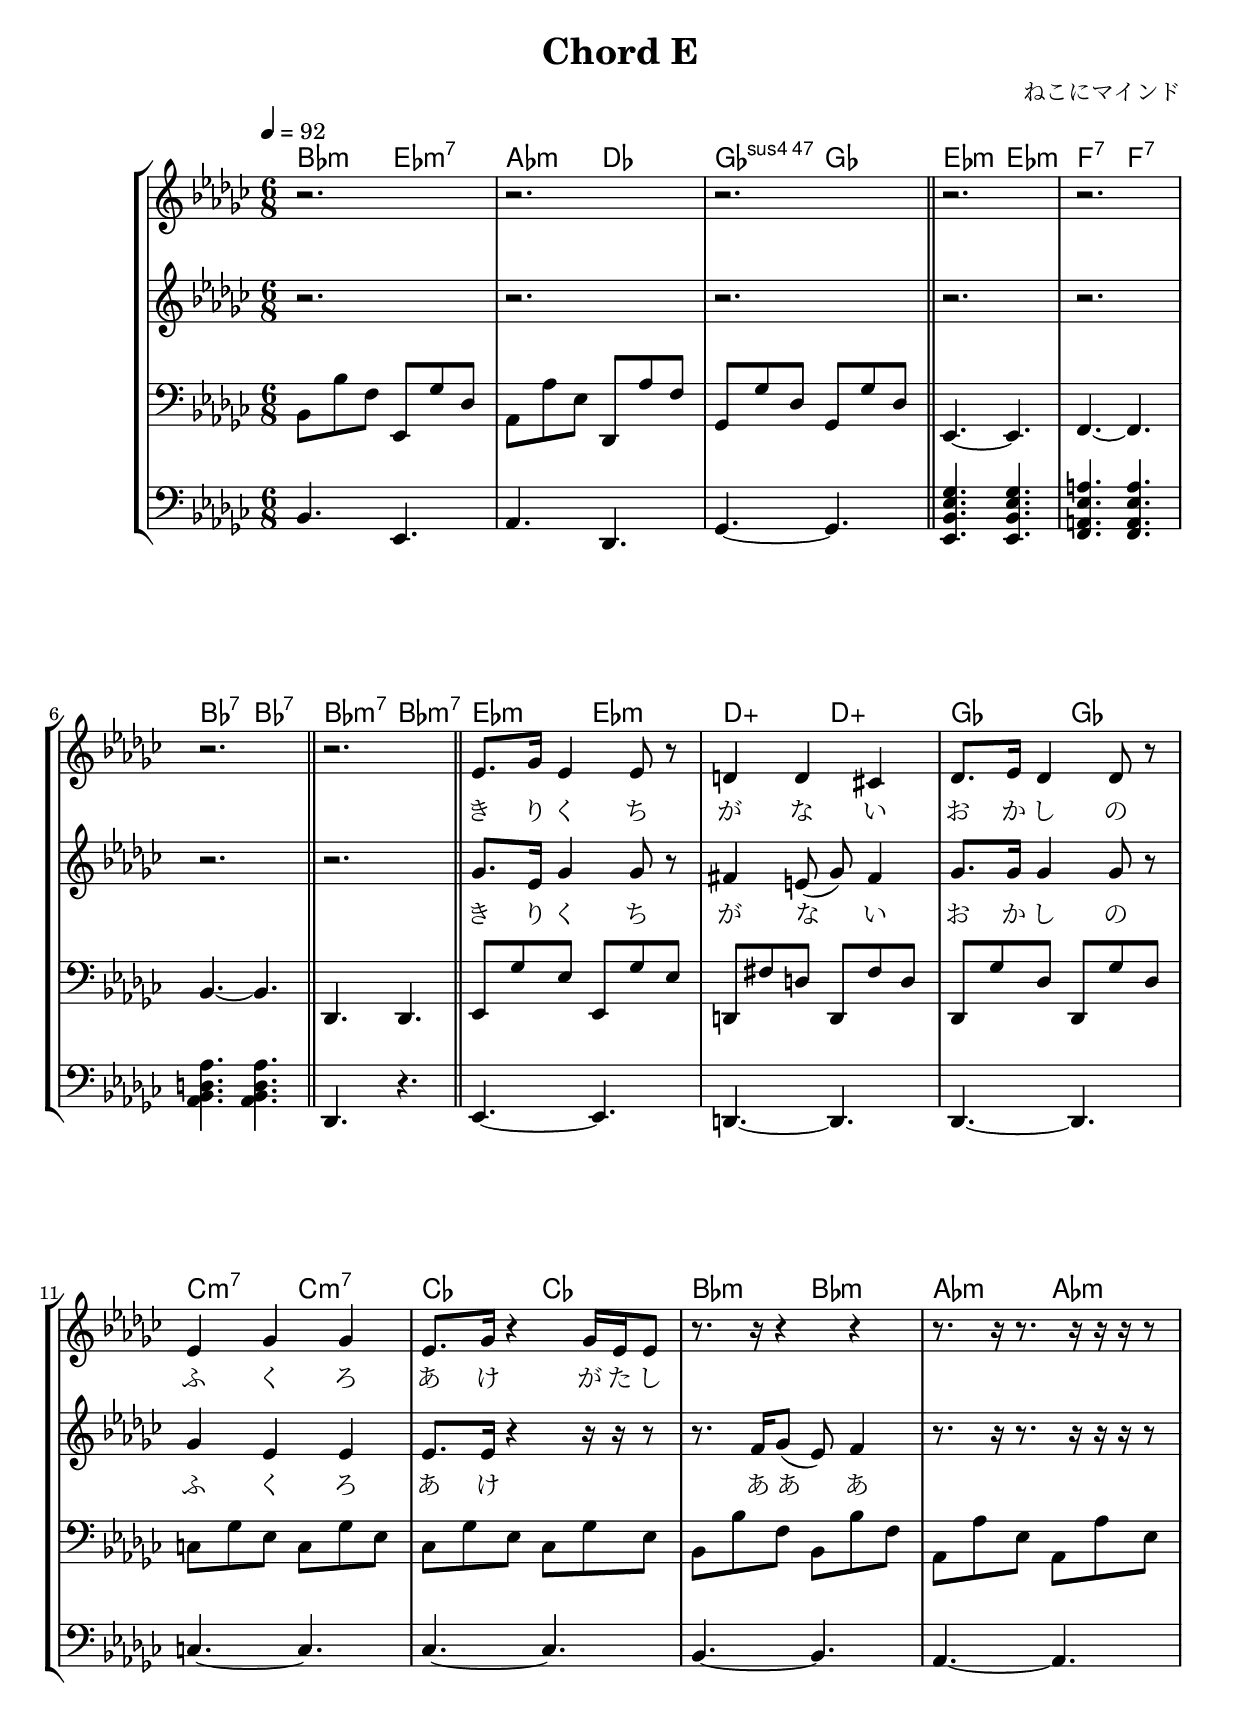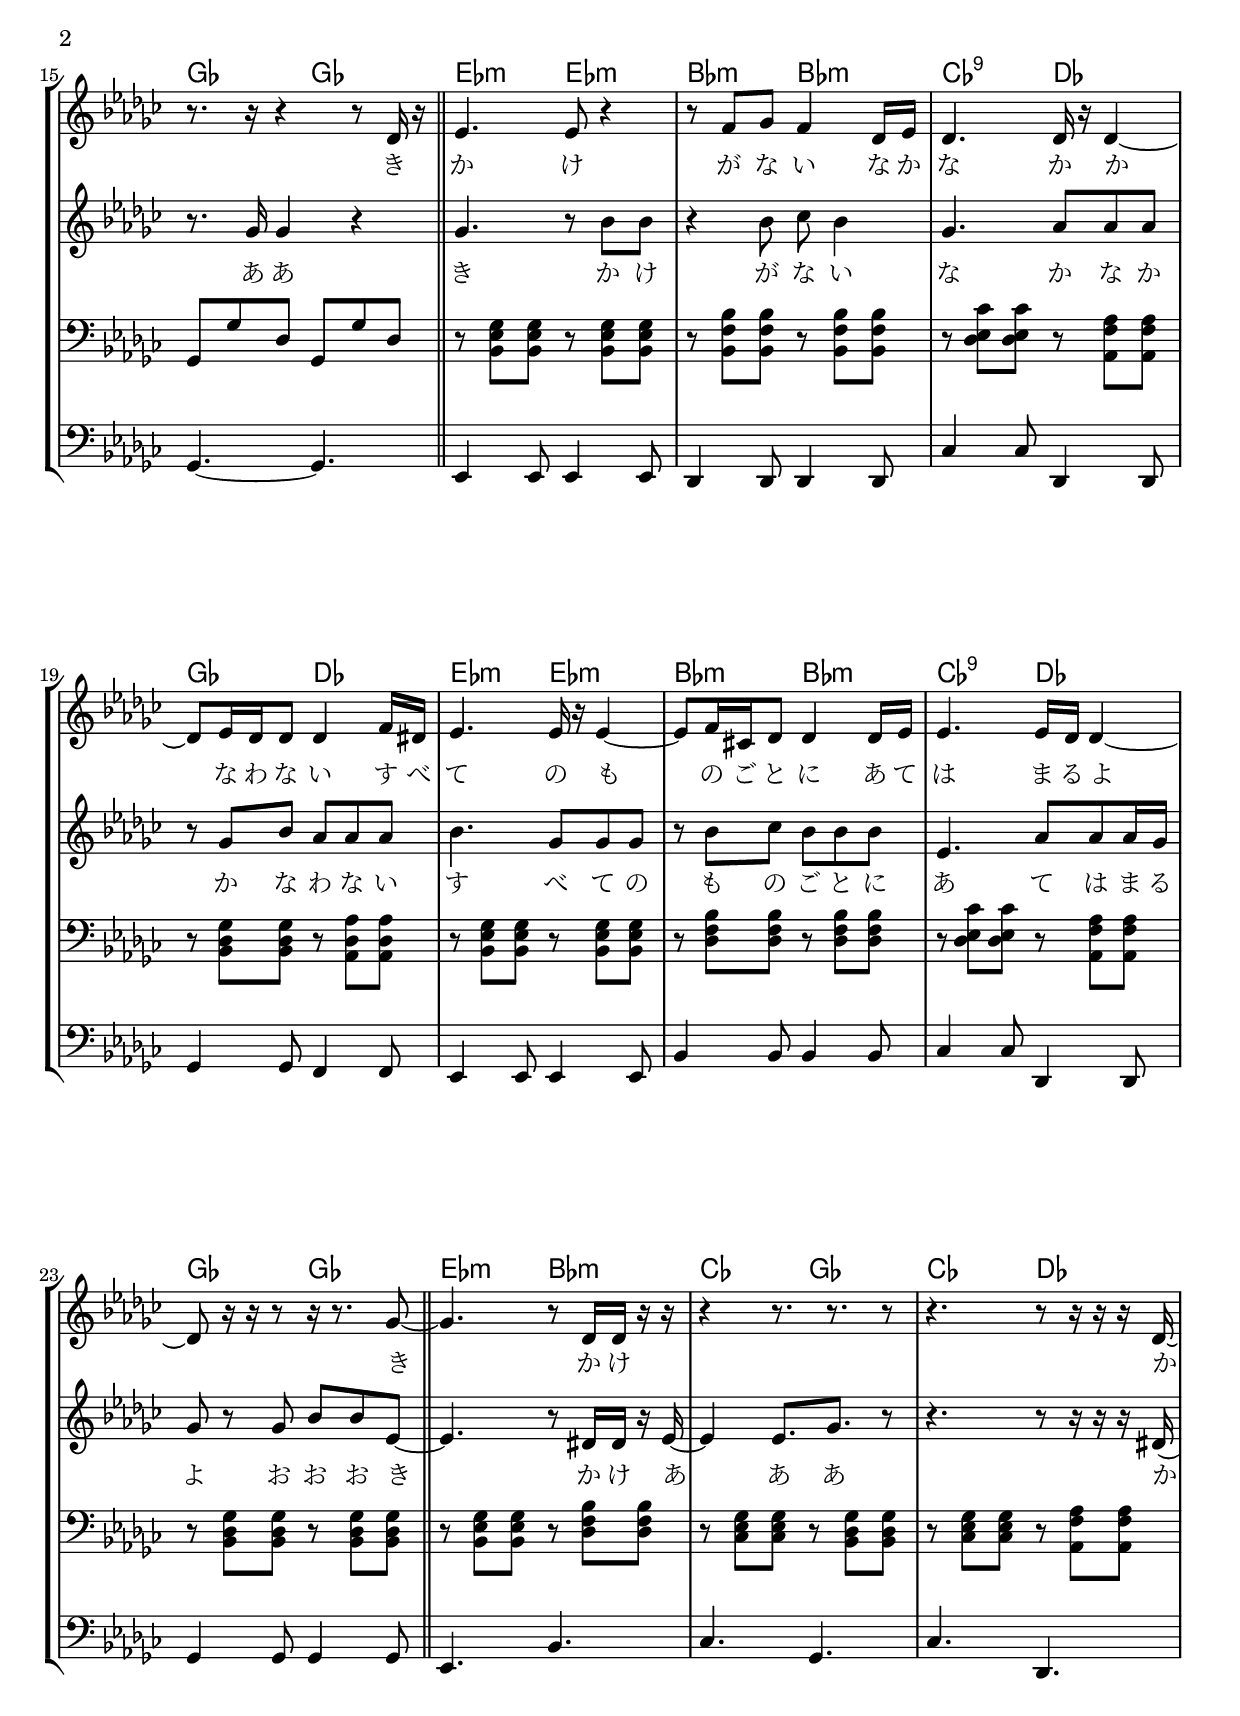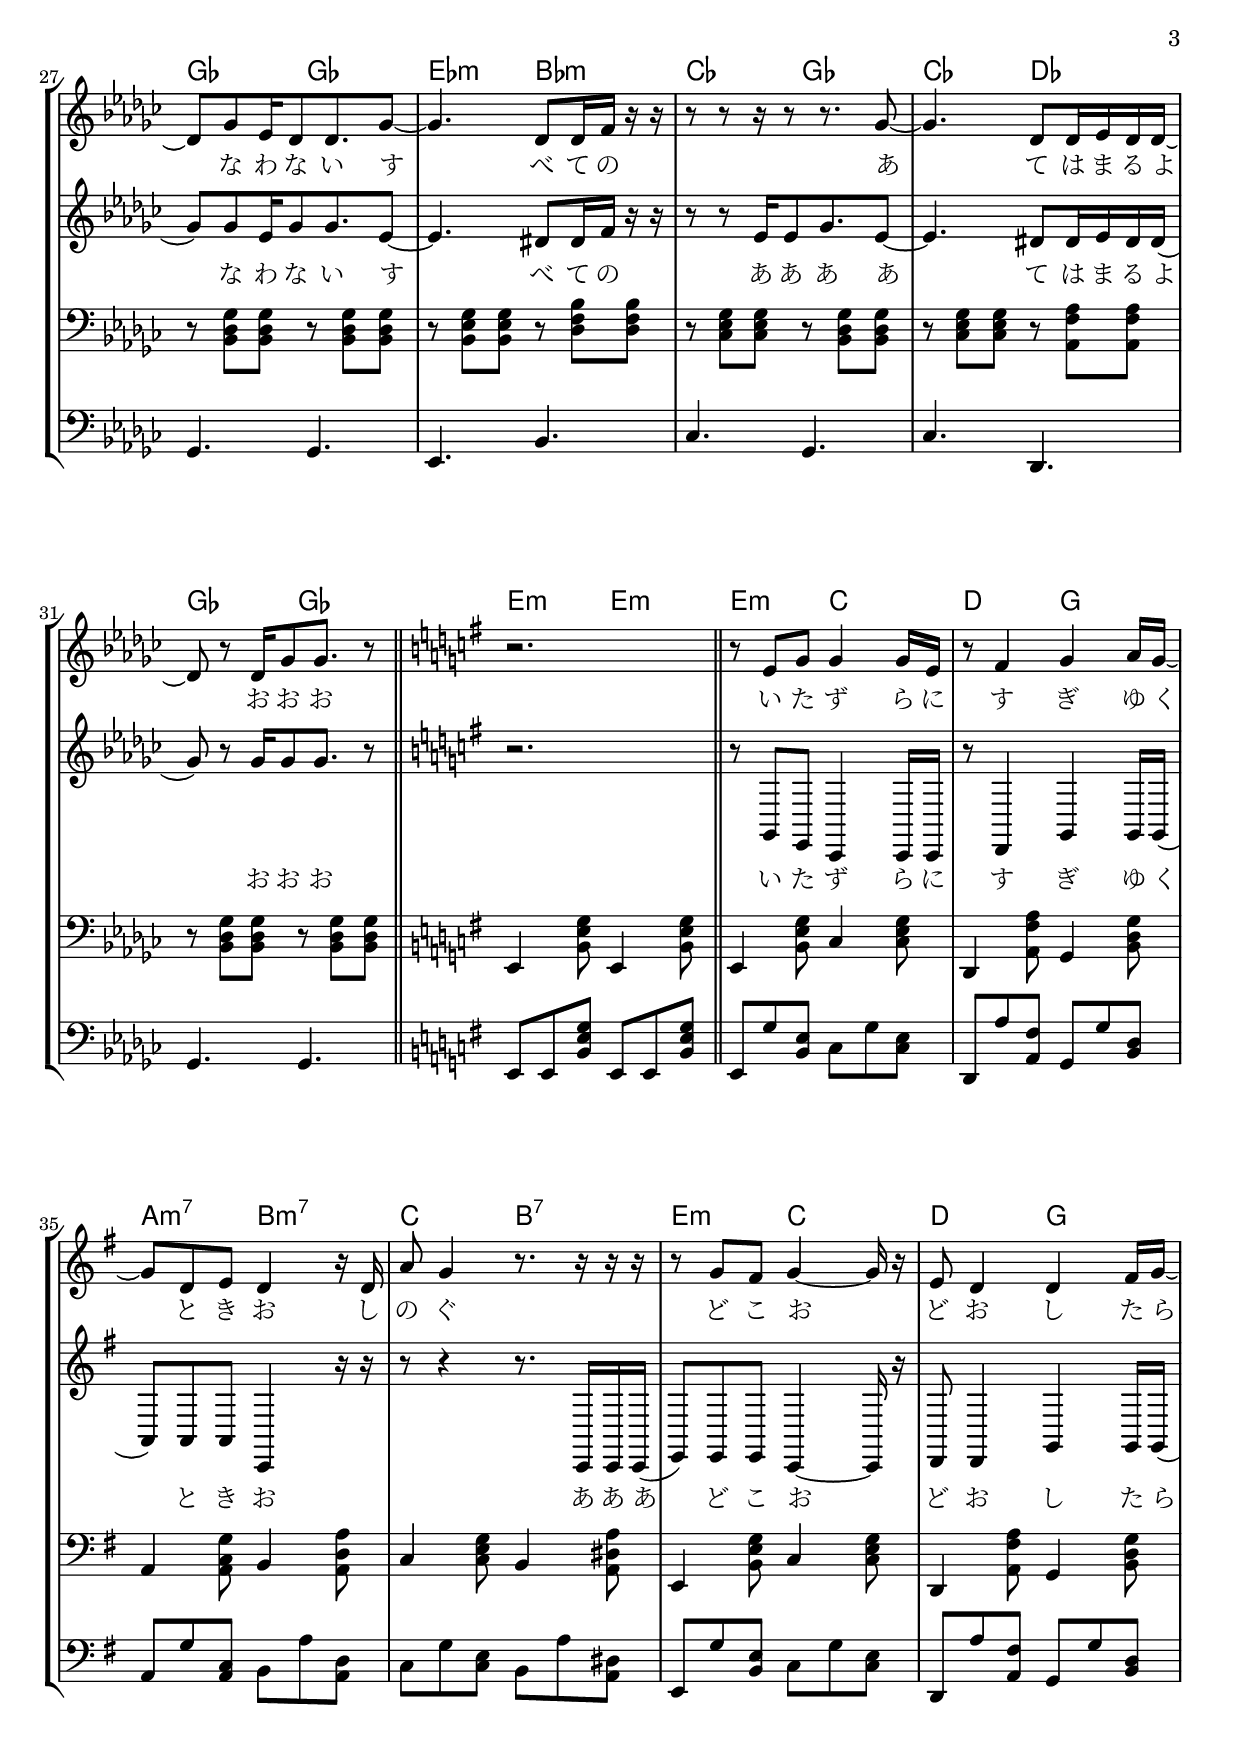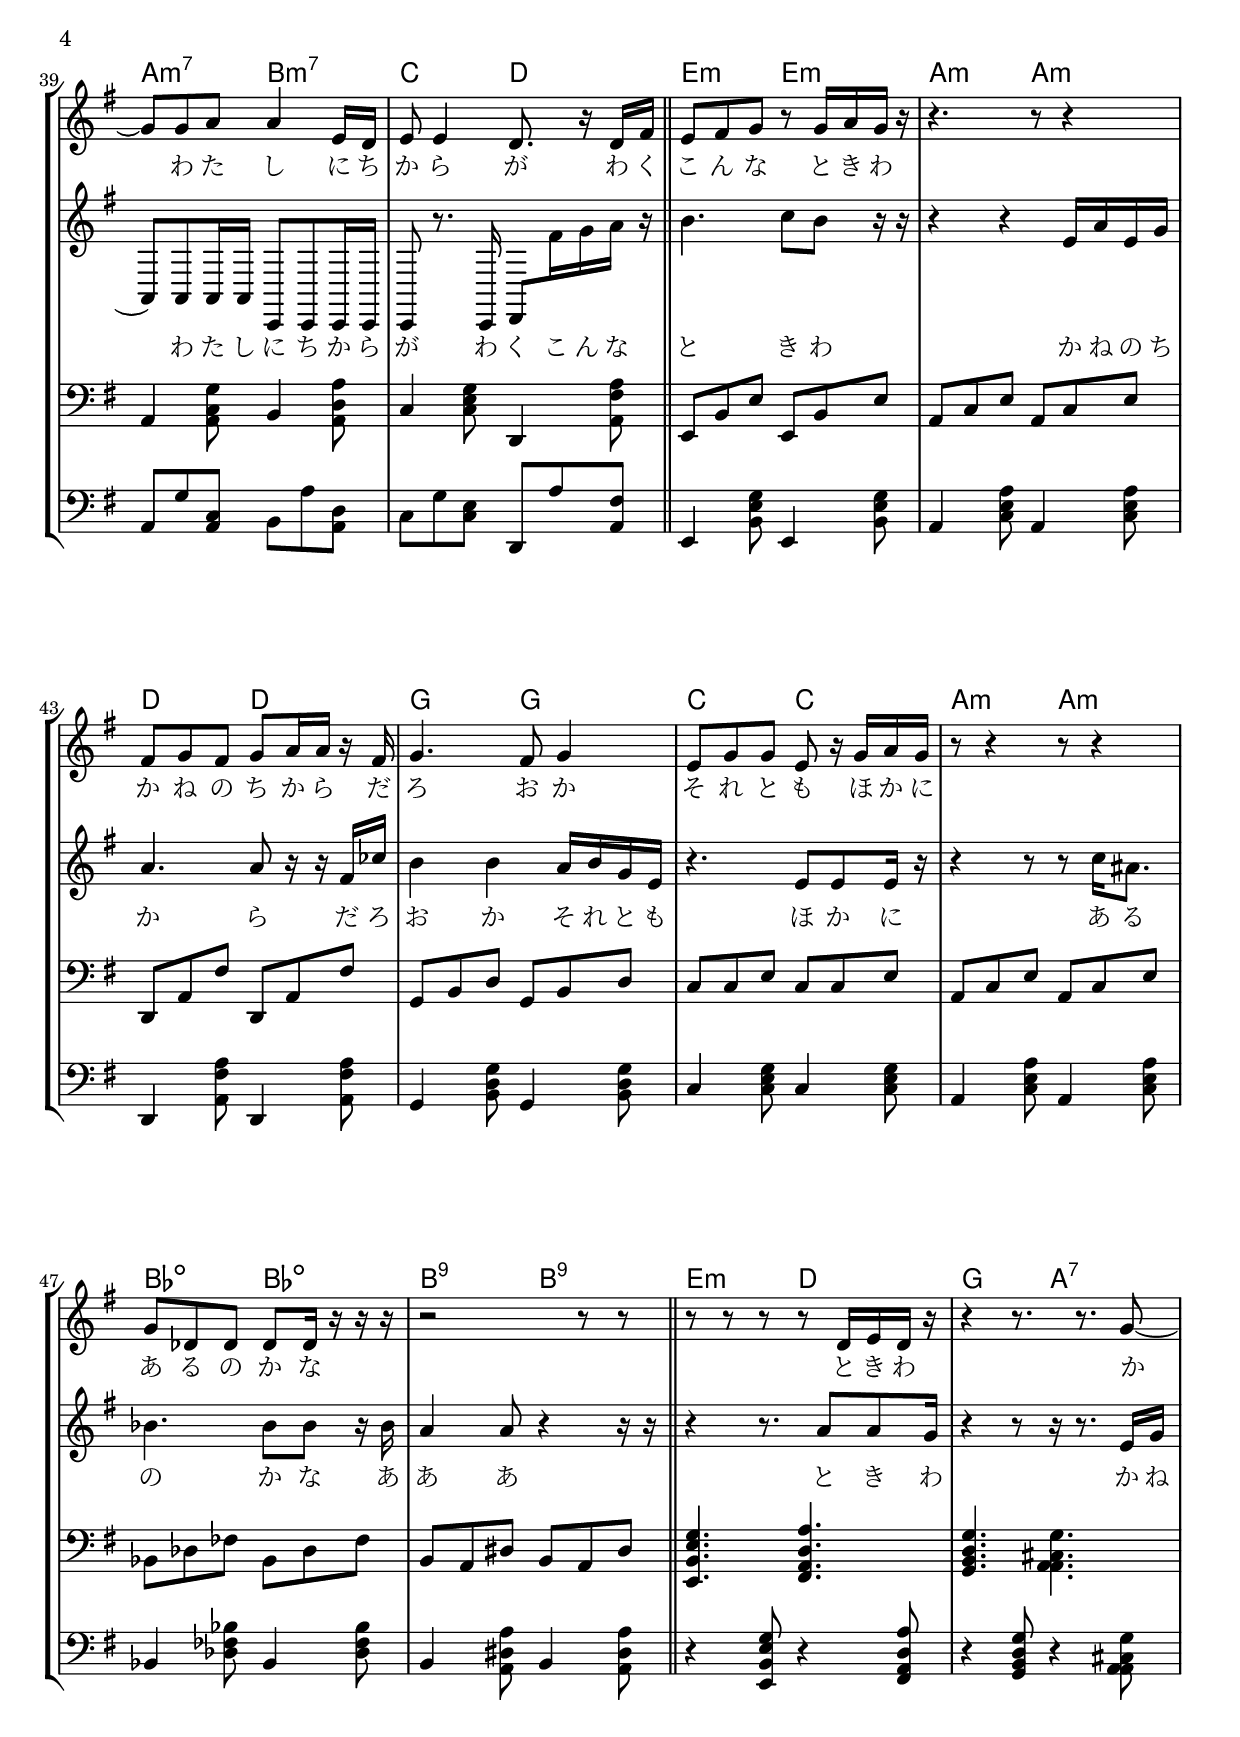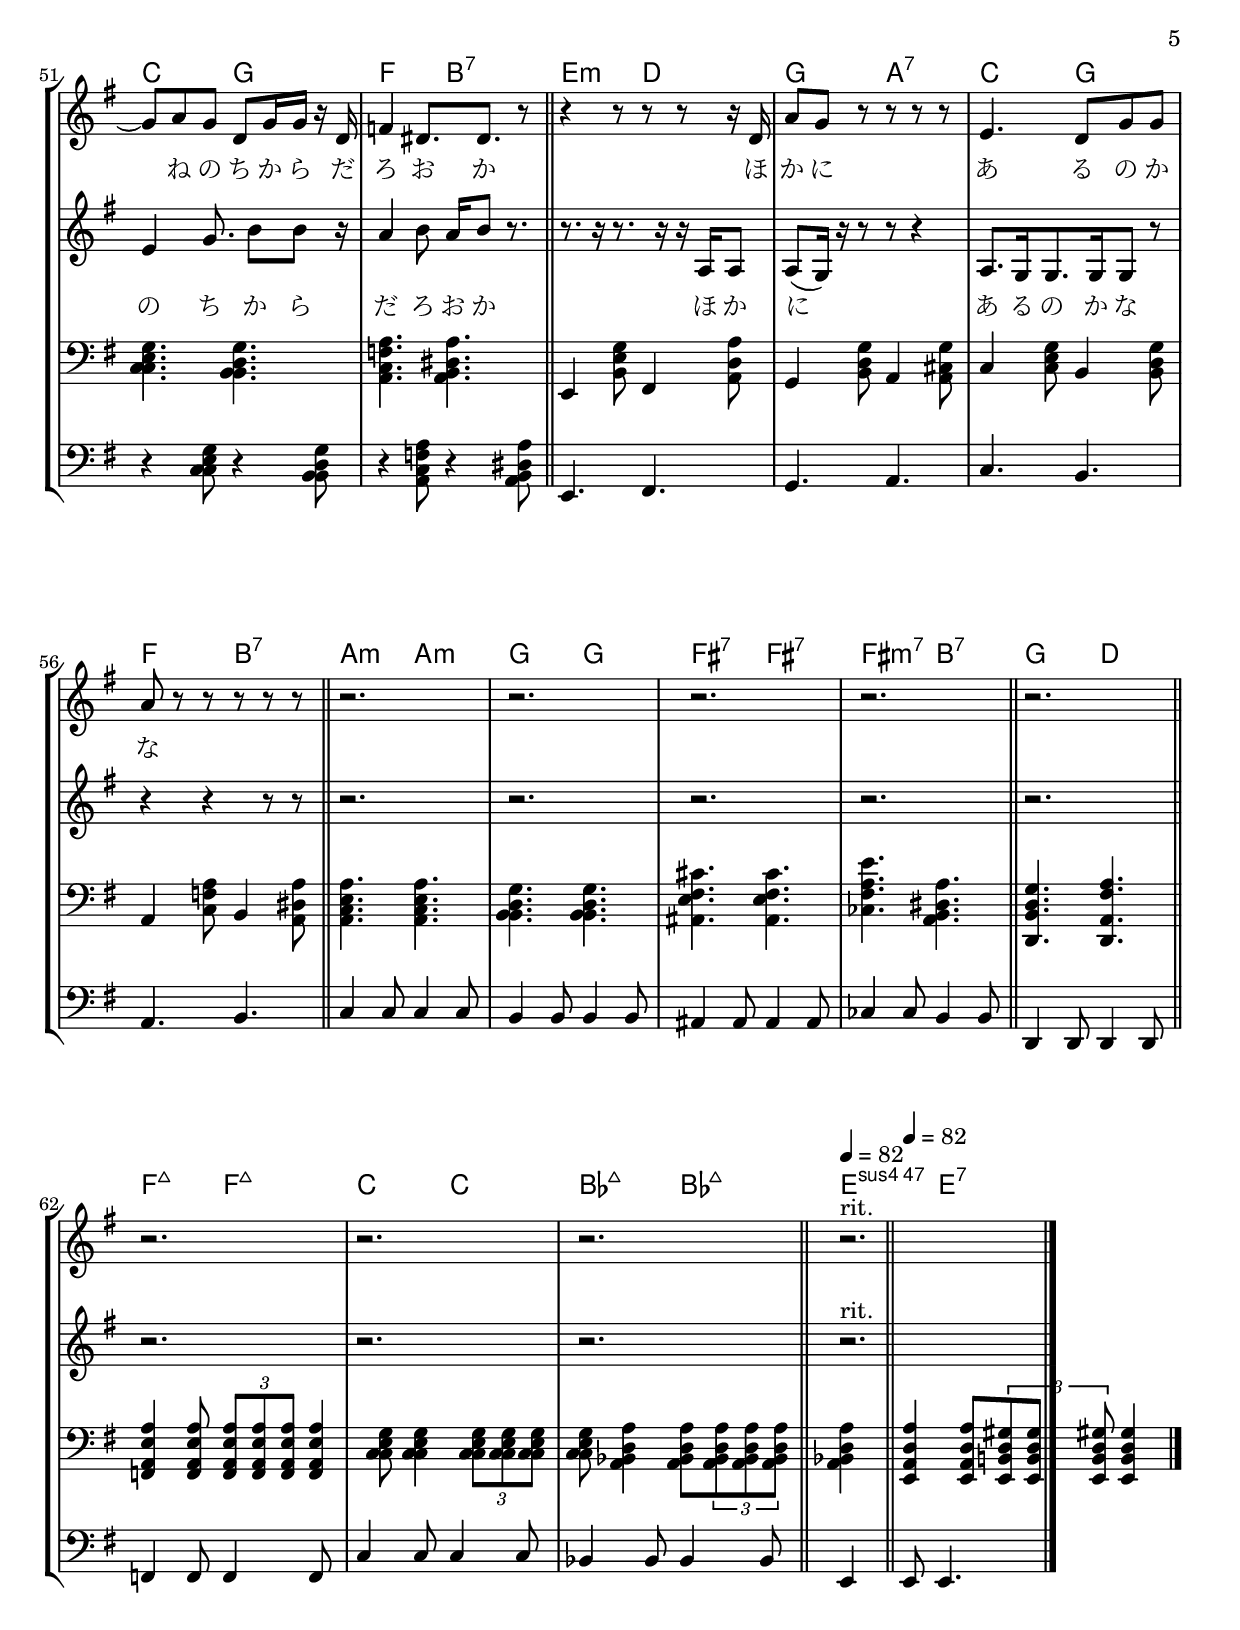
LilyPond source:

\version "2.12.1"

\header {
	title = \markup {"Chord E"}
	composer = \markup \center-column {ねこにマインド}
}

harmony = \chordmode {
	bes4.:m es4.:min7 as4.:m des4. ges4.:sus47 ges4. 

	es4.:m es4.:m f4.:7 f4.:7 bes4.:7 bes4.:7 

	bes4.:min7 bes4.:min7 

	es4.:m es4.:m d4.:aug d4.:aug ges4. ges4. c4.:m7 c4.:m7 ces4. ces4. bes4.:m bes4.:m as4.:m as4.:m ges4. ges4. 

	es4.:m es4.:m bes4.:m bes4.:m ces4.:9 des4. ges4. des4. es4.:m es4.:m bes4.:m bes4.:m ces4.:9 des4. ges4. ges4. 

	es4.:m bes4.:m ces4. ges4. ces4. des4. ges4. ges4. es4.:m bes4.:m ces4. ges4. ces4. des4. ges4. ges4. 

	e4.:m e4.:m 

	e4.:m c4. d4. g4. a4.:min7 b4.:min7 c4. b4.:7 e4.:m c4. d4. g4. a4.:min7 b4.:min7 c4. d4. 

	e4.:m e4.:m a4.:m a4.:m d4. d4. g4. g4. c4. c4. a4.:m a4.:m bes4.:dim bes4.:dim b4.:9 b4.:9 

	e4.:m d4. g4. a4.:7 c4. g4. f4. b4.:7 

	e4.:m d4. g4. a4.:7 c4. g4. f4. b4.:7 

	a4.:m a4.:m g4. g4. fis4.:7 fis4.:7 fis4.:m7 b4.:7 

	g4. d4. 

	f4.:maj7 f4.:maj7 c4. c4. bes4.:maj7 bes4.:maj7 

	e4.:sus47 e4.:7 
}

melody = {
	\key ges \major
	\tempo 4 = 92
	r2. | r2. | r2.   
	r2. | r2. | r2.   
	r2.   
	\set Staff.midiInstrument = #"mmi0.45"
	\set Staff.midiMinimumVolume = #0.7
	\set Staff.midiMaximumVolume = #0.9
	es'8.  ges'16  es'4  es'8  r8 
	d'4  d'4  cis'4 
	des'8.  es'16  des'4  des'8  r8 
	es'4  ges'4  ges'4 
	es'8.  ges'16  r4  ges'16  es'16  es'8 
	r8.  r16  r4  r4 
	r8.  r16  r8.  r16  r16  r16  r8 
	r8.  r16  r4  r8  	\set Staff.midiInstrument = #"mmi0.45"
	\set Staff.midiMinimumVolume = #0.7
	\set Staff.midiMaximumVolume = #0.9
	des'16  r16 
	es'4.  es'8  r4 
	r8  f'8  ges'8  f'4  des'16  es'16 
	des'4.  des'16  r16  des'4~ 
	des'8  es'16  des'16  des'8  des'4  f'16  dis'16 
	es'4.  es'16  r16  es'4~ 
	es'8  f'16  cis'16  des'8  des'4  des'16  es'16 
	es'4.  es'16  des'16  des'4~ 
	des'8  r16  r16  r8  r16  	r8. 	\set Staff.midiInstrument = #"Marimba"
	\set Staff.midiMinimumVolume = #0.7
	\set Staff.midiMaximumVolume = #0.9
	ges'8~ 
	ges'4.  r8  des'16  des'16  r16  r16 
	r4  r8.  r8.  r8 
	r4.  r8  r16  r16  r16  des'16~ 
	des'8  ges'8  es'16  des'8  des'8.  ges'8~ 
	ges'4.  des'8  des'16  f'16  r16  r16 
	r8  r8  r16  r8  r8.  ges'8~ 
	ges'4.  des'8  des'16  es'16  des'16  des'16~ 
	des'8  r8  des'16  ges'8  ges'8.  	r8 	\key g \major
	r2.   
	\set Staff.midiInstrument = #"mmi0.45"
	\set Staff.midiMinimumVolume = #0.7
	\set Staff.midiMaximumVolume = #0.9
	r8 e'8  g'8  g'4  g'16  e'16 
	r8  fis'4  g'4  a'16  g'16~ 
	g'8  d'8  e'8  d'4  r16  d'16 
	a'8  g'4  r8.  r16  r16  r16 
	r8  g'8  fis'8  g'4~g'16  r16 
	e'8  d'4  d'4  fis'16  g'16~ 
	g'8  g'8  a'8  a'4  e'16  d'16 
	e'8  e'4  d'8.  r16  d'16  fis'16
	\set Staff.midiInstrument = #"mmi0.45"
	\set Staff.midiMinimumVolume = #0.7
	\set Staff.midiMaximumVolume = #0.9
	e'8  fis'8  g'8  r8  g'16  a'16  g'16  r16 
	r4.  r8  r4 
	fis'8  g'8  fis'8  g'8  a'16  a'16  r16  fis'16 
	g'4.  fis'8  g'4 
	e'8  g'8  g'8  e'8  r16  g'16  a'16  g'16 
	r8  r4  r8  r4 
	g'8  des'8  des'8  des'8  des'16  r16  r16  r16 
	r2 r8  	\set Staff.midiInstrument = #"Tubular Bells"
	\set Staff.midiMinimumVolume = #0.7
	\set Staff.midiMaximumVolume = #0.9
	r8 
	r8  r8  r8  r8  d'16  e'16  d'16  r16 
	r4  r8.  r8.  g'8~ 
	g'8  a'8  g'8  d'8  g'16  g'16  r16  d'16 
	f'4  dis'8.  dis'8.  	r8 	\set Staff.midiInstrument = #"Vibraphone"
	\set Staff.midiMinimumVolume = #0.7
	\set Staff.midiMaximumVolume = #0.9
	r4  r8  r8  r8  r16  d'16 
	a'8  g'8  r8  r8  r8  r8 
	e'4.  d'8  g'8  g'8 
	a'8  r8  r8  r8  r8  	r8 	r2. | r2. | r2. | r2.   
	r2.   
	r2. | r2. | r2.   
	\tempo 4 = 82
	r2.^"rit." \bar "|."
}

words = \lyricmode {
	
	
	
	き  り  く  ち  が  な  い  お  か  し  の  ふ  く  ろ  あ  け  が  た  し  
	き  か  け  が  な  い  な  か  な  か  か  な  わ  な  い  す  べ  て  の  も  の  ご  と  に  あ  て  は  ま  る  よ  
	き  か  け  か  な  わ  な  い  す  べ  て  の  あ  て  は  ま  る  よ  お  お  お  
	
	い  た  ず  ら  に  す  ぎ  ゆ  く  と  き  お  し  の  ぐ  ど  こ  お  ど  お  し  た  ら  わ  た  し  に  ち  か  ら  が  わ  く  
	こ  ん  な  と  き  わ  か  ね  の  ち  か  ら  だ  ろ  お  か  そ  れ  と  も  ほ  か  に  あ  る  の  か  な  
	と  き  わ  か  ね  の  ち  か  ら  だ  ろ  お  か  
	ほ  か  に  あ  る  の  か  な  
	
	
	
	
}

secondmelody = {
	\key ges \major
	\tempo 4 = 92
	r2. | r2. | r2.   
	r2. | r2. | r2.   
	r2.   
	\set Staff.midiInstrument = #"Synth Voice"
	\set Staff.midiMinimumVolume = #0.7
	\set Staff.midiMaximumVolume = #0.9
	ges'8.  es'16  ges'4  ges'8  r8 
	fis'4  e'8  (ges'8)  fis'4 
	ges'8.  ges'16  ges'4  ges'8  r8 
	ges'4  es'4  es'4 
	es'8.  es'16  r4  r16  r16  r8 
	r8.  f'16  ges'8  (es'8)  f'4 
	r8.  r16  r8.  r16  r16  r16  r8 
	r8.  ges'16  ges'4  r4
	\set Staff.midiInstrument = #"FX 6 (goblins)"
	\set Staff.midiMinimumVolume = #0.7
	\set Staff.midiMaximumVolume = #0.9
	ges'4.  r8  bes'8  bes'8 
	r4  bes'8  ces''8  bes'4 
	ges'4.  as'8  as'8  as'8 
	r8  ges'8  bes'8  as'8  as'8  as'8 
	bes'4.  ges'8  ges'8  ges'8 
	r8  bes'8  ces''8  bes'8  bes'8  bes'8 
	es'4.  as'8  as'8  as'16  ges'16 
	ges'8  r8  ges'8  bes'8  bes'8  	\set Staff.midiInstrument = #"Marimba"
	\set Staff.midiMinimumVolume = #0.7
	\set Staff.midiMaximumVolume = #0.9
	es'8~ 
	es'4.  r8  dis'16  dis'16  r16  es'16~ 
	es'4  es'8.  ges'8.  r8 
	r4.  r8  r16  r16  r16  dis'16 
	(ges'8)  ges'8  es'16  ges'8  ges'8.  es'8~ 
	es'4.  dis'8  dis'16  f'16  r16  r16 
	r8  r8  es'16  es'8  ges'8.  es'8~ 
	es'4.  dis'8  dis'16  es'16  dis'16  dis'16 
	(ges'8)  r8  ges'16  ges'8  ges'8.  	r8 	\key g \major
	r2.   
	\set Staff.midiInstrument = #"Synth Bass 1"
	\set Staff.midiMinimumVolume = #0.7
	\set Staff.midiMaximumVolume = #0.9
	r8 g,8  e,8  c,4  c,16  c,16 
	r8  d,4  g,4  g,16  g,16 
	(a,8)  a,8  a,8  c,4  r16  r16 
	r8  r4  r8.  c,16  c,16  c,16 
	(e,8)  e,8  e,8  c,4~c,16  r16 
	d,8  d,4  g,4  g,16  g,16 
	(a,8)  a,8  a,16  a,16  c,8  c,8  c,16  c,16 
	c,8  r8.  c,16  d,8  	\set Staff.midiInstrument = #"FX 4 (atmosphere)"
	\set Staff.midiMinimumVolume = #0.7
	\set Staff.midiMaximumVolume = #0.9
	fis'16  g'16  a'16  r16 
	b'4.  c''8  b'8  r16  r16 
	r4  r4  e'16  a'16  e'16  g'16 
	a'4.  a'8  r16  r16  fis'16  ces''16 
	b'4  b'4  a'16  b'16  g'16  e'16 
	r4.  e'8  e'8  e'16  r16 
	r4  r8  r8  c''16  ais'8. 
	bes'4.  bes'8  bes'8  r16  bes'16 
	a'4  a'8  	r4 	\set Staff.midiInstrument = #"Pad 5 (bowed)"
	\set Staff.midiMinimumVolume = #0.7
	\set Staff.midiMaximumVolume = #0.9
	r16  r16 
	r4  r8.  a'8  a'8  g'16 
	r4  r8  r16  r8.  e'16  g'16 
	e'4  g'8.  b'8  b'8  r16 
	a'4  b'8  a'16  b'8  	r8. 	\set Staff.midiInstrument = #"Pad 4 (choir)"
	\set Staff.midiMinimumVolume = #0.7
	\set Staff.midiMaximumVolume = #0.9
	r8.  r16  r8.  r16  r16  a16  a8 
	a8  (g16)  r16  r8  r8  r4 
	a8.  g16  g8.  g16  g8  r8 
	r4  r4  r8  	r8 	r2. | r2. | r2. | r2.   
	r2.   
	r2. | r2. | r2.   
	\tempo 4 = 82
	r2.^"rit." \bar "|."
}

secondwords = \lyricmode {
	
	
	
	き  り  く  ち  が  な  い  お  か  し  の  ふ  く  ろ  あ  け  あ  あ  あ  あ  あ  
	き  か  け  が  な  い  な  か  な  か  か  な  わ  な  い  す  べ  て  の  も  の  ご  と  に  あ  て  は  ま  る  よ  お  お  お  
	き  か  け  あ  あ  あ  か  な  わ  な  い  す  べ  て  の  あ  あ  あ  あ  て  は  ま  る  よ  お  お  お  
	
	い  た  ず  ら  に  す  ぎ  ゆ  く  と  き  お  あ  あ  あ  ど  こ  お  ど  お  し  た  ら  わ  た  し  に  ち  か  ら  が  わ  く  
	こ  ん  な  と  き  わ  か  ね  の  ち  か  ら  だ  ろ  お  か  そ  れ  と  も  ほ  か  に  あ  る  の  か  な  あ  あ  あ  
	と  き  わ  か  ね  の  ち  か  ら  だ  ろ  お  か  
	ほ  か  に  あ  る  の  か  な  
	
	
	
	
}

tempochange = {
	\time 6/8
	\tempo 4 = 92
	r2. | r2. | r2. \bar "||"
	\tempo 4 = 92
	r2. | r2. | r2. \bar "||"
	\tempo 4 = 92
	r2. \bar "||"
	\tempo 4 = 92
	r2. | r2. | r2. | r2. | r2. | r2. | r2. | r2. \bar "||"
	\tempo 4 = 92
	r2. | r2. | r2. | r2. | r2. | r2. | r2. | r2. \bar "||"
	\tempo 4 = 92
	r2. | r2. | r2. | r2. | r2. | r2. | r2. | r2. \bar "||"
	\tempo 4 = 92
	r2. \bar "||"
	\tempo 4 = 92
	r2. | r2. | r2. | r2. | r2. | r2. | r2. | r2. \bar "||"
	\tempo 4 = 92
	r2. | r2. | r2. | r2. | r2. | r2. | r2. | r2. \bar "||"
	\tempo 4 = 92
	r2. | r2. | r2. | r2. \bar "||"
	\tempo 4 = 92
	r2. | r2. | r2. | r2. \bar "||"
	\tempo 4 = 92
	r2. | r2. | r2. | r2. \bar "||"
	\tempo 4 = 92
	r2. \bar "||"
	\tempo 4 = 92
	r2. | r2. | r2. \bar "||"
	\tempo 4 = 82
	\tempo 4 = 61 r4. \tempo 4 = 54 r4. \bar "|."
}

mainacc = {
	\clef bass
	\set Staff.midiInstrument = #"FX 2 (soundtrack)"
	\set Staff.midiMinimumVolume = #0.3
	\set Staff.midiMaximumVolume = #0.6
	\time 6/8
	\key ges \major
	\tempo 4 = 92
bes,8  bes8  f8  es,8  ges8  des8  as,8  as8  es8  des,8  as8  f8  ges,8  ges8  des8  ges,8  ges8  des8  \bar "||"

	\set Staff.midiInstrument = #"Lead 6 (voice)"
	\set Staff.midiMinimumVolume = #0.3
	\set Staff.midiMaximumVolume = #0.6
es,4.~  es,4.  f,4.~  f,4.  bes,4.~  bes,4.  \bar "||"

	\set Staff.midiInstrument = #"Acoustic Guitar (nylon)"
	\set Staff.midiMinimumVolume = #0.3
	\set Staff.midiMaximumVolume = #0.6
des,4.  des,4.  \bar "||"

	\set Staff.midiInstrument = #"Acoustic Guitar (nylon)"
	\set Staff.midiMinimumVolume = #0.3
	\set Staff.midiMaximumVolume = #0.6
es,8  ges8  es8  es,8  ges8  es8  d,8  fis8  d8  d,8  fis8  d8  des,8  ges8  des8  des,8  ges8  des8  c8  ges8  es8  c8  ges8  es8  ces8  ges8  es8  ces8  ges8  es8  bes,8  bes8  f8  bes,8  bes8  f8  as,8  as8  es8  as,8  as8  es8  ges,8  ges8  des8  ges,8  ges8  des8  \bar "||"

	\set Staff.midiInstrument = #"Marimba"
	\set Staff.midiMinimumVolume = #0.3
	\set Staff.midiMaximumVolume = #0.6
r8  <bes, es ges>8  <bes, es ges>8  r8  <bes, es ges>8  <bes, es ges>8  r8  <bes, f bes>8  <bes, f bes>8  r8  <bes, f bes>8  <bes, f bes>8  r8  <des es ces'>8  <des es ces'>8  r8  <as, f as>8  <as, f as>8  r8  <bes, des ges>8  <bes, des ges>8  r8  <as, des as>8  <as, des as>8  r8  <bes, es ges>8  <bes, es ges>8  r8  <bes, es ges>8  <bes, es ges>8  r8  <des f bes>8  <des f bes>8  r8  <des f bes>8  <des f bes>8  r8  <des es ces'>8  <des es ces'>8  r8  <as, f as>8  <as, f as>8  r8  <bes, des ges>8  <bes, des ges>8  r8  <bes, des ges>8  <bes, des ges>8  \bar "||"

	\set Staff.midiInstrument = #"Marimba"
	\set Staff.midiMinimumVolume = #0.3
	\set Staff.midiMaximumVolume = #0.6
r8  <bes, es ges>8  <bes, es ges>8  r8  <des f bes>8  <des f bes>8  r8  <ces es ges>8  <ces es ges>8  r8  <bes, des ges>8  <bes, des ges>8  r8  <ces es ges>8  <ces es ges>8  r8  <as, f as>8  <as, f as>8  r8  <bes, des ges>8  <bes, des ges>8  r8  <bes, des ges>8  <bes, des ges>8  r8  <bes, es ges>8  <bes, es ges>8  r8  <des f bes>8  <des f bes>8  r8  <ces es ges>8  <ces es ges>8  r8  <bes, des ges>8  <bes, des ges>8  r8  <ces es ges>8  <ces es ges>8  r8  <as, f as>8  <as, f as>8  r8  <bes, des ges>8  <bes, des ges>8  r8  <bes, des ges>8  <bes, des ges>8  \bar "||"

	\set Staff.midiInstrument = #"Acoustic Guitar (nylon)"
	\set Staff.midiMinimumVolume = #0.3
	\set Staff.midiMaximumVolume = #0.6
	\key g \major
e,4  <b, e g>8  e,4  <b, e g>8  \bar "||"

	\set Staff.midiInstrument = #"Acoustic Guitar (nylon)"
	\set Staff.midiMinimumVolume = #0.3
	\set Staff.midiMaximumVolume = #0.6
e,4  <b, e g>8  c4  <c e g>8  d,4  <a, fis a>8  g,4  <b, d g>8  a,4  <a, c g>8  b,4  <a, d a>8  c4  <c e g>8  b,4  <a, dis a>8  e,4  <b, e g>8  c4  <c e g>8  d,4  <a, fis a>8  g,4  <b, d g>8  a,4  <a, c g>8  b,4  <a, d a>8  c4  <c e g>8  d,4  <a, fis a>8  \bar "||"

	\set Staff.midiInstrument = #"Tubular Bells"
	\set Staff.midiMinimumVolume = #0.3
	\set Staff.midiMaximumVolume = #0.6
e,8  b,8  e8  e,8  b,8  e8  a,8  c8  e8  a,8  c8  e8  d,8  a,8  fis8  d,8  a,8  fis8  g,8  b,8  d8  g,8  b,8  d8  c8  c8  e8  c8  c8  e8  a,8  c8  e8  a,8  c8  e8  bes,8  des8  fes8  bes,8  des8  fes8  b,8  a,8  dis8  b,8  a,8  dis8  \bar "||"

	\set Staff.midiInstrument = #"Acoustic Guitar (nylon)"
	\set Staff.midiMinimumVolume = #0.3
	\set Staff.midiMaximumVolume = #0.6
<e, b, e g>4.  <fis, a, d a>4.  <g, b, d g>4.  <a, a, cis g>4.  <c c e g>4.  <b, b, d g>4.  <a, c f a>4.  <b, a, dis a>4.  \bar "||"

	\set Staff.midiInstrument = #"Electric Piano 1"
	\set Staff.midiMinimumVolume = #0.3
	\set Staff.midiMaximumVolume = #0.6
e,4  <b, e g>8  fis,4  <a, d a>8  g,4  <b, d g>8  a,4  <a, cis g>8  c4  <c e g>8  b,4  <b, d g>8  a,4  <c f a>8  b,4  <a, dis a>8  \bar "||"

	\set Staff.midiInstrument = #"Acoustic Guitar (nylon)"
	\set Staff.midiMinimumVolume = #0.3
	\set Staff.midiMaximumVolume = #0.6
<c a, e a>4.  <c a, e a>4.  <b, b, d g>4.  <b, b, d g>4.  <ais, e fis cis'>4.  <ais, e fis cis'>4.  <ces fis a e'>4.  <b, a, dis a>4.  \bar "||"

	\set Staff.midiInstrument = #"Acoustic Guitar (nylon)"
	\set Staff.midiMinimumVolume = #0.3
	\set Staff.midiMaximumVolume = #0.6
<d, b, d g>4.  <d, a, fis a>4.  \bar "||"

	\set Staff.midiInstrument = #"Acoustic Guitar (nylon)"
	\set Staff.midiMinimumVolume = #0.3
	\set Staff.midiMaximumVolume = #0.6
<f, a, e a>4  <f, a, e a>8  \tuplet 3/2 { <f, a, e a>8 <f, a, e a>8 <f, a, e a>8 }  <f, a, e a>4  <c c e g>8  <c c e g>4  \tuplet 3/2 { <c c e g>8 <c c e g>8 <c c e g>8 }  <c c e g>8  <bes, a, d a>4  <bes, a, d a>8  \tuplet 3/2 { <bes, a, d a>8 <bes, a, d a>8 <bes, a, d a>8 }  <bes, a, d a>4  \bar "||"

	\set Staff.midiInstrument = #"Acoustic Guitar (nylon)"
	\set Staff.midiMinimumVolume = #0.3
	\set Staff.midiMaximumVolume = #0.6
	\tempo 4 = 82
<e, a, d a>4  <e, a, d a>8  \tuplet 3/2 { <e, b, d gis>8 <e, b, d gis>8 <e, b, d gis>8 }  <e, b, d gis>4  \bar "|."}

subacc = {
	\clef bass
	\set Staff.midiInstrument = #"Taiko Drum"
	\set Staff.midiMinimumVolume = #0.3
	\set Staff.midiMaximumVolume = #0.6
	\time 6/8
	\key ges \major
	\tempo 4 = 92
bes,4.~  es,4.  as,4.~  des,4.  ges,4.~  ges,4.  \bar "||"

	\set Staff.midiInstrument = #"Acoustic Guitar (nylon)"
	\set Staff.midiMinimumVolume = #0.3
	\set Staff.midiMaximumVolume = #0.6
<es, bes, es ges>4.  <es, bes, es ges>4.  <f, a, es a>4.  <f, a, es a>4.  <bes, as, d as>4.  <bes, as, d as>4.  \bar "||"

	\set Staff.midiInstrument = #"Celesta"
	\set Staff.midiMinimumVolume = #0.3
	\set Staff.midiMaximumVolume = #0.6
des,4.  r4.  \bar "||"

	\set Staff.midiInstrument = #"Taiko Drum"
	\set Staff.midiMinimumVolume = #0.3
	\set Staff.midiMaximumVolume = #0.6
es,4.~  es,4.  d,4.~  d,4.  des,4.~  des,4.  c4.~  c4.  ces4.~  ces4.  bes,4.~  bes,4.  as,4.~  as,4.  ges,4.~  ges,4.  \bar "||"

	\set Staff.midiInstrument = #"Taiko Drum"
	\set Staff.midiMinimumVolume = #0.3
	\set Staff.midiMaximumVolume = #0.6
es,4  es,8  es,4  es,8  des,4  des,8  des,4  des,8  ces4  ces8  des,4  des,8  ges,4  ges,8  f,4  f,8  es,4  es,8  es,4  es,8  bes,4  bes,8  bes,4  bes,8  ces4  ces8  des,4  des,8  ges,4  ges,8  ges,4  ges,8  \bar "||"

	\set Staff.midiInstrument = #"Taiko Drum"
	\set Staff.midiMinimumVolume = #0.3
	\set Staff.midiMaximumVolume = #0.6
es,4.  bes,4.  ces4.  ges,4.  ces4.  des,4.  ges,4.  ges,4.  es,4.  bes,4.  ces4.  ges,4.  ces4.  des,4.  ges,4.  ges,4.  \bar "||"

	\set Staff.midiInstrument = #"Vibraphone"
	\set Staff.midiMinimumVolume = #0.3
	\set Staff.midiMaximumVolume = #0.6
	\key g \major
e,8  e,8  <b, e g>8  e,8  e,8  <b, e g>8  \bar "||"

	\set Staff.midiInstrument = #"Vibraphone"
	\set Staff.midiMinimumVolume = #0.3
	\set Staff.midiMaximumVolume = #0.6
e,8  g8  <b, e>8  c8  g8  <c e>8  d,8  a8  <a, fis>8  g,8  g8  <b, d>8  a,8  g8  <a, c>8  b,8  a8  <a, d>8  c8  g8  <c e>8  b,8  a8  <a, dis>8  e,8  g8  <b, e>8  c8  g8  <c e>8  d,8  a8  <a, fis>8  g,8  g8  <b, d>8  a,8  g8  <a, c>8  b,8  a8  <a, d>8  c8  g8  <c e>8  d,8  a8  <a, fis>8  \bar "||"

	\set Staff.midiInstrument = #"Lead 6 (voice)"
	\set Staff.midiMinimumVolume = #0.3
	\set Staff.midiMaximumVolume = #0.6
e,4  <b, e g>8  e,4  <b, e g>8  a,4  <c e a>8  a,4  <c e a>8  d,4  <a, fis a>8  d,4  <a, fis a>8  g,4  <b, d g>8  g,4  <b, d g>8  c4  <c e g>8  c4  <c e g>8  a,4  <c e a>8  a,4  <c e a>8  bes,4  <des fes bes>8  bes,4  <des fes bes>8  b,4  <a, dis a>8  b,4  <a, dis a>8  \bar "||"

	\set Staff.midiInstrument = #"Taiko Drum"
	\set Staff.midiMinimumVolume = #0.3
	\set Staff.midiMaximumVolume = #0.6
r4  <e, b, e g>8  r4  <fis, a, d a>8  r4  <g, b, d g>8  r4  <a, a, cis g>8  r4  <c c e g>8  r4  <b, b, d g>8  r4  <a, c f a>8  r4  <b, a, dis a>8  \bar "||"

	\set Staff.midiInstrument = #"Synth Drum"
	\set Staff.midiMinimumVolume = #0.3
	\set Staff.midiMaximumVolume = #0.6
e,4.~  fis,4.  g,4.~  a,4.  c4.~  b,4.  a,4.~  b,4.  \bar "||"

	\set Staff.midiInstrument = #"Taiko Drum"
	\set Staff.midiMinimumVolume = #0.3
	\set Staff.midiMaximumVolume = #0.6
c4  c8  c4  c8  b,4  b,8  b,4  b,8  ais,4  ais,8  ais,4  ais,8  ces4  ces8  b,4  b,8  \bar "||"

	\set Staff.midiInstrument = #"Taiko Drum"
	\set Staff.midiMinimumVolume = #0.3
	\set Staff.midiMaximumVolume = #0.6
d,4  d,8  d,4  d,8  \bar "||"

	\set Staff.midiInstrument = #"Electric Grand"
	\set Staff.midiMinimumVolume = #0.3
	\set Staff.midiMaximumVolume = #0.6
f,4  f,8  f,4  f,8  c4  c8  c4  c8  bes,4  bes,8  bes,4  bes,8  \bar "||"

	\set Staff.midiInstrument = #"Electric Grand"
	\set Staff.midiMinimumVolume = #0.3
	\set Staff.midiMaximumVolume = #0.6
	\tempo 4 = 82
e,4  e,8  e,4.  \bar "|."}

percA = {
	\drummode {
	r2.  |  r2.  |  r2.\bar "||"
	r2.  |  r2.  |  r2.\bar "||"
	hh4  hh8  hh4  hh8\bar "||"
	r2.  |  r2.  |  r2.  |  r2.  |  r2.  |  r2.  |  r2.  |  r2.\bar "||"
	r2.  |  r2.  |  r2.  |  r2.  |  r2.  |  r2.  |  r2.  |  r2.\bar "||"
	r2.  |  r2.  |  r2.  |  r2.  |  r2.  |  r2.  |  r2.  |  r2.\bar "||"
	r8  hh2~hh8\bar "||"
	r4  sn4.  sn8  |  r4  sn4.  sn8  |  r4  sn4.  sn8  |  r4  sn4.  sn8  |  r4  sn4.  sn8  |  r4  sn4.  sn8  |  r4  sn4.  sn8  |  r8  sn8  sn8  sn8  sn8  sn16  sn16\bar "||"
	r8  cymr16  cymr16  cymr8  cymr8  cymr16  cymr16  cymr8  |  cymr8  cymr16  cymr16  cymr8  cymr8  cymr16  cymr16  cymr8  |  cymr8  cymr16  cymr16  cymr8  cymr8  cymr16  cymr16  cymr8  |  cymr8  cymr16  cymr16  cymr8  cymr8  cymr16  cymr16  cymr8  |  r8  cymr16  cymr16  cymr8  cymr8  cymr16  cymr16  cymr8  |  cymr8  cymr16  cymr16  cymr8  cymr8  cymr16  cymr16  cymr8  |  cymr8  cymr16  cymr16  cymr8  cymr8  cymr16  cymr16  cymr8  |  cymr8  cymr16  cymr16  cymr8  cymr8  cymr16  cymr16  cymr8\bar "||"
	cymr4  cymr8  cymr4  cymr8  |  cymr4  cymr8  cymr4  cymr8  |  cymr4  cymr8  cymr4  cymr8  |  cymr4  cymr2\bar "||"
	r4  hh8  hh4  hh8  |  hh4  hh8  hh4  hh8  |  hh4  hh8  hh4  hh8  |  r2.\bar "||"
	r2.  |  r2~r8  hho8  |  r2.  |  r2~r8  hho8\bar "||"
	r4.  r8  hho4\bar "||"
	cymr4  cymr8  cymr4  cymr8  |  cymr4  cymr8  cymr4  cymr8  |  cymr4  cymr8  cymr4  cymr8\bar "||"
	cymr4  cymr8  cymr4  cymr8\bar "|."
	}
}

percB = {
	\drummode {
	r2.  |  r2.  |  r2.\bar "||"
	r2.  |  r2.  |  r2.\bar "||"
	r8  hhp4.  hhp4\bar "||"
	r2.  |  r2.  |  r2.  |  r2.  |  r2.  |  r2.  |  r2.  |  r2.\bar "||"
	r2.  |  r2.  |  r2.  |  r2.  |  r2.  |  r2.  |  r2.  |  r2.\bar "||"
	r2.  |  r2.  |  r2.  |  r2.  |  r2.  |  r2.  |  r2.  |  r2.\bar "||"
	r4  sn4.  sn8\bar "||"
	r4.  tommh16  tommh4~tommh16  |  r2.  |  r4.  tommh16  tommh4~tommh16  |  r2.  |  r4.  tommh16  tommh4~tommh16  |  r2.  |  r4.  tommh16  tommh4~tommh16  |  r2.\bar "||"
	r4  sn4.  sn8  |  r4  sn8  sn4  sn8  |  r4  sn4.  sn8  |  r4  sn8  sn4  sn8  |  r4  sn4.  sn8  |  r4  sn8  sn4  sn8  |  r4  sn4.  sn8  |  r4  sn4.  sn8\bar "||"
	r4.  sn4.  |  r4.  sn4.  |  r4.  sn4.  |  r8  sn8  sn2\bar "||"
	r4  sn8  sn4  sn8  |  r4  sn8  sn4  sn8  |  r4  sn8  sn4  sn8  |  sn16  sn16  sn16  sn16  sn16  sn16  sn16  sn16  sn16  sn16  sn16  sn16\bar "||"
	r16  hhp16  hhp8  hhp16  hhp16  hhp4.  |  r16  hhp16  hhp8  hhp16  hhp16  hhp4.  |  r16  hhp16  hhp8  hhp16  hhp16  hhp4.  |  r16  hhp16  hhp8  hhp16  hhp16  hhp4.\bar "||"
	hhp4  hhp8  hhp4  hhp8\bar "||"
	r4.  sn4.  |  r4.  sn4.  |  r4.  sn4.\bar "||"
	r4.  sn4.\bar "|."
	}
}

percC = {
	\drummode {
	r2.  |  r2.  |  r2.\bar "||"
	r2.  |  r2.  |  r2.\bar "||"
	r4  sn4.  sn8\bar "||"
	r2.  |  r2.  |  r2.  |  r2.  |  r2.  |  r2.  |  r2.  |  r2.\bar "||"
	r2.  |  r2.  |  r2.  |  r2.  |  r2.  |  r2.  |  r2.  |  r2.\bar "||"
	r2.  |  r2.  |  r2.  |  r2.  |  r2.  |  r2.  |  r2.  |  r2.\bar "||"
	bd8  bd4  bd4.\bar "||"
	r8  toml8  toml8  toml8  toml8  toml8  |  toml8  toml8  toml8  toml8  toml8  toml8  |  toml8  toml8  toml8  toml8  toml8  toml8  |  toml8  toml8  toml8  toml8  toml8  toml8  |  r8  toml8  toml8  toml8  toml8  toml8  |  toml8  toml8  toml8  toml8  toml8  toml8  |  toml8  toml8  toml8  toml8  toml8  toml8  |  toml8  toml8  toml8  toml8  toml8  toml8\bar "||"
	bd8.  bd16  bd8  bd8.  bd16  bd8  |  bd8.  bd16  bd8  bd8.  bd16  bd8  |  bd8.  bd16  bd8  bd8.  bd16  bd8  |  bd8.  bd16  bd8  bd8.  bd16  bd8  |  bd8.  bd16  bd8  bd8.  bd16  bd8  |  bd8.  bd16  bd8  bd8.  bd16  bd8  |  bd8.  bd16  bd8  bd8.  bd16  bd8  |  bd8.  bd16  bd8  bd8.  bd16  bd8\bar "||"
	bd2~bd8  r8  |  bd2~bd8  r8  |  bd2~bd8  r8  |  bd4.  r8  bd4\bar "||"
	bd4  bd8  bd4  bd8  |  bd4  bd8  bd4  bd8  |  bd4  bd8  bd4  bd8  |  bd4  bd8  bd8  bd8  bd8\bar "||"
	hh8.  hh8.  hh4.  |  hh8.  hh8.  hh4.  |  hh8.  hh8.  hh4.  |  hh8.  hh8.  hh8  hh4\bar "||"
	r4.  hh4.\bar "||"
	bd2~bd8  r8  |  bd2~bd8  r8  |  bd4.  r8  bd4\bar "||"
	bd4.  r8  bd4\bar "|."
	}
}

percD = {
	\drummode {
	r2.  |  r2.  |  r2.\bar "||"
	r2.  |  r2.  |  r2.\bar "||"
	bd8  bd4  bd8  bd4\bar "||"
	r2.  |  r2.  |  r2.  |  r2.  |  r2.  |  r2.  |  r2.  |  r2.\bar "||"
	r2.  |  r2.  |  r2.  |  r2.  |  r2.  |  r2.  |  r2.  |  r2.\bar "||"
	r2.  |  r2.  |  r2.  |  r2.  |  r2.  |  r2.  |  r2.  |  r2.\bar "||"
	r2.\bar "||"
	r2.  |  r4.  tomfh16  tomfh4~tomfh16  |  r2.  |  r4.  tomfh16  tomfh4~tomfh16  |  r2.  |  r4.  tomfh16  tomfh4~tomfh16  |  r2.  |  r4.  tomfh4.\bar "||"
	r2.  |  r4.  r16  tommh4~tommh16  |  r2.  |  r4.  r16  tommh4~tommh16  |  r2.  |  r4.  r16  tommh4~tommh16  |  r2.  |  r4.  tommh4.\bar "||"
	r2.  |  r2.  |  r2.  |  r8.  tommh8.  tommh4.\bar "||"
	r8  hhp4  hhp8  hhp4  |  r8  hhp4  hhp8  hhp4  |  r8  hhp4  hhp8  hhp4  |  r8  hhp4  hhp8  hhp4\bar "||"
	r4.  ss4.  |  r4.  ss4.  |  r4.  ss4.  |  r4.  ss4.\bar "||"
	bd8.  bd4  r16  bd4\bar "||"
	r2.  |  r2.  |  r8.  tommh8.  tommh4.\bar "||"
	r8.  tommh8.  tommh4.\bar "|."
	}
}

percE = {
	\drummode {
	r2.  |  r2.  |  r2.\bar "||"
	r2.  |  r2.  |  r2.\bar "||"
	r4.  hho4.\bar "||"
	r2.  |  r2.  |  r2.  |  r2.  |  r2.  |  r2.  |  r2.  |  r2.\bar "||"
	r2.  |  r2.  |  r2.  |  r2.  |  r2.  |  r2.  |  r2.  |  r2.\bar "||"
	r2.  |  r2.  |  r2.  |  r2.  |  r2.  |  r2.  |  r2.  |  r2.\bar "||"
	cymc2.\bar "||"
	bd4.  bd8  bd4  |  bd8.  bd4  r16  bd4  |  bd8.  bd8.  bd8  bd4  |  bd8.  bd4  r16  bd4  |  bd4.  bd8  bd4  |  bd8.  bd4  r16  bd4  |  bd8.  bd8.  bd8  bd4  |  bd4.  bd4  r16  bd16\bar "||"
	r2.  |  r2~r8  r8  |  r2.  |  r2~r8  r8  |  r2.  |  r2~r8  r8  |  r2.  |  r4.  r16  toml4~toml16\bar "||"
	r2.  |  r2.  |  r2.  |  r2~r8  toml8\bar "||"
	cymc2.  |  r2.  |  r2.  |  r2.\bar "||"
	bd4.  r8  bd4  |  bd4.  bd8  bd4  |  bd4.  r8  bd4  |  bd4.  bd8  bd4\bar "||"
	r2. \bar "||"
	r2.  |  r2.  |  r2~r8  toml8\bar "||"
	r2~r8  toml8\bar "|."
	}
}

percF = {
	\drummode {
	r2. | r2. | r2. \bar "||"
	r2. | r2. | r2. \bar "||"
	cymc2.\bar "||"
	r2. | r2. | r2. | r2. | r2. | r2. | r2. | r2. \bar "||"
	r2. | r2. | r2. | r2. | r2. | r2. | r2. | r2. \bar "||"
	r2. | r2. | r2. | r2. | r2. | r2. | r2. | r2. \bar "||"
	r4  r16  tommh16  tommh4  tommh8\bar "||"
	cymc2.  |  r2.  |  r2.  |  r2.  |  cymc2.  |  r2.  |  r2.  |  r2.\bar "||"
	cymc2.  |  r2.  |  r2.  |  r2.  |  cymc2.  |  r2.  |  r2.  |  r2.\bar "||"
	r2.  |  r2.  |  r2.  |  hho2.\bar "||"
	r2. | r2. | r2. | r2. \bar "||"
	r2. | r2. | r2. | r2. \bar "||"
	r2. \bar "||"
	r2.  |  r2.  |  hho2.\bar "||"
	hho2.\bar "|."
	}
}

percG = {
	\drummode {
	r2. | r2. | r2. \bar "||"
	r2. | r2. | r2. \bar "||"
	r2. \bar "||"
	r2. | r2. | r2. | r2. | r2. | r2. | r2. | r2. \bar "||"
	r2. | r2. | r2. | r2. | r2. | r2. | r2. | r2. \bar "||"
	r2. | r2. | r2. | r2. | r2. | r2. | r2. | r2. \bar "||"
	r4.  tomml4~tomml16  tomml16\bar "||"
	r2. | r2. | r2. | r2. | r2. | r2. | r2. | r2. \bar "||"
	r2. | r2. | r2. | r2. | r2. | r2. | r2. | r2. \bar "||"
	r2. | r2. | r2. | r2. \bar "||"
	r2. | r2. | r2. | r2. \bar "||"
	r2. | r2. | r2. | r2. \bar "||"
	r2. \bar "||"
	r2. | r2. | r2. \bar "||"
	r2. \bar "|."
	}
}

percH = {
	\drummode {
	r2. | r2. | r2. \bar "||"
	r2. | r2. | r2. \bar "||"
	r2. \bar "||"
	r2. | r2. | r2. | r2. | r2. | r2. | r2. | r2. \bar "||"
	r2. | r2. | r2. | r2. | r2. | r2. | r2. | r2. \bar "||"
	r2. | r2. | r2. | r2. | r2. | r2. | r2. | r2. \bar "||"
	r4.  r16  toml8  toml8.\bar "||"
	r2. | r2. | r2. | r2. | r2. | r2. | r2. | r2. \bar "||"
	r2. | r2. | r2. | r2. | r2. | r2. | r2. | r2. \bar "||"
	r2. | r2. | r2. | r2. \bar "||"
	r2. | r2. | r2. | r2. \bar "||"
	r2. | r2. | r2. | r2. \bar "||"
	r2. \bar "||"
	r2. | r2. | r2. \bar "||"
	r2. \bar "|."
	}
}

percI = {
	\drummode {
	r2. | r2. | r2. \bar "||"
	r2. | r2. | r2. \bar "||"
	r2. \bar "||"
	r2. | r2. | r2. | r2. | r2. | r2. | r2. | r2. \bar "||"
	r2. | r2. | r2. | r2. | r2. | r2. | r2. | r2. \bar "||"
	r2. | r2. | r2. | r2. | r2. | r2. | r2. | r2. \bar "||"
	r4.  r8  tomfh4\bar "||"
	r2. | r2. | r2. | r2. | r2. | r2. | r2. | r2. \bar "||"
	r2. | r2. | r2. | r2. | r2. | r2. | r2. | r2. \bar "||"
	r2. | r2. | r2. | r2. \bar "||"
	r2. | r2. | r2. | r2. \bar "||"
	r2. | r2. | r2. | r2. \bar "||"
	r2. \bar "||"
	r2. | r2. | r2. \bar "||"
	r2. \bar "|."
	}
}

\score {
	<<
		\new StaffGroup <<
			\new ChordNames {\harmony}
			\new Voice = "melody" {\melody}
			\new Lyrics \lyricsto "melody" \words
			\new Voice = "secondmelody" {\secondmelody}
			\new Lyrics \lyricsto "secondmelody" \secondwords
			\new Staff = "mainacc" {\mainacc}
			\new Staff = "subacc" {\subacc}
		>>
	>>
	\layout { }
}
